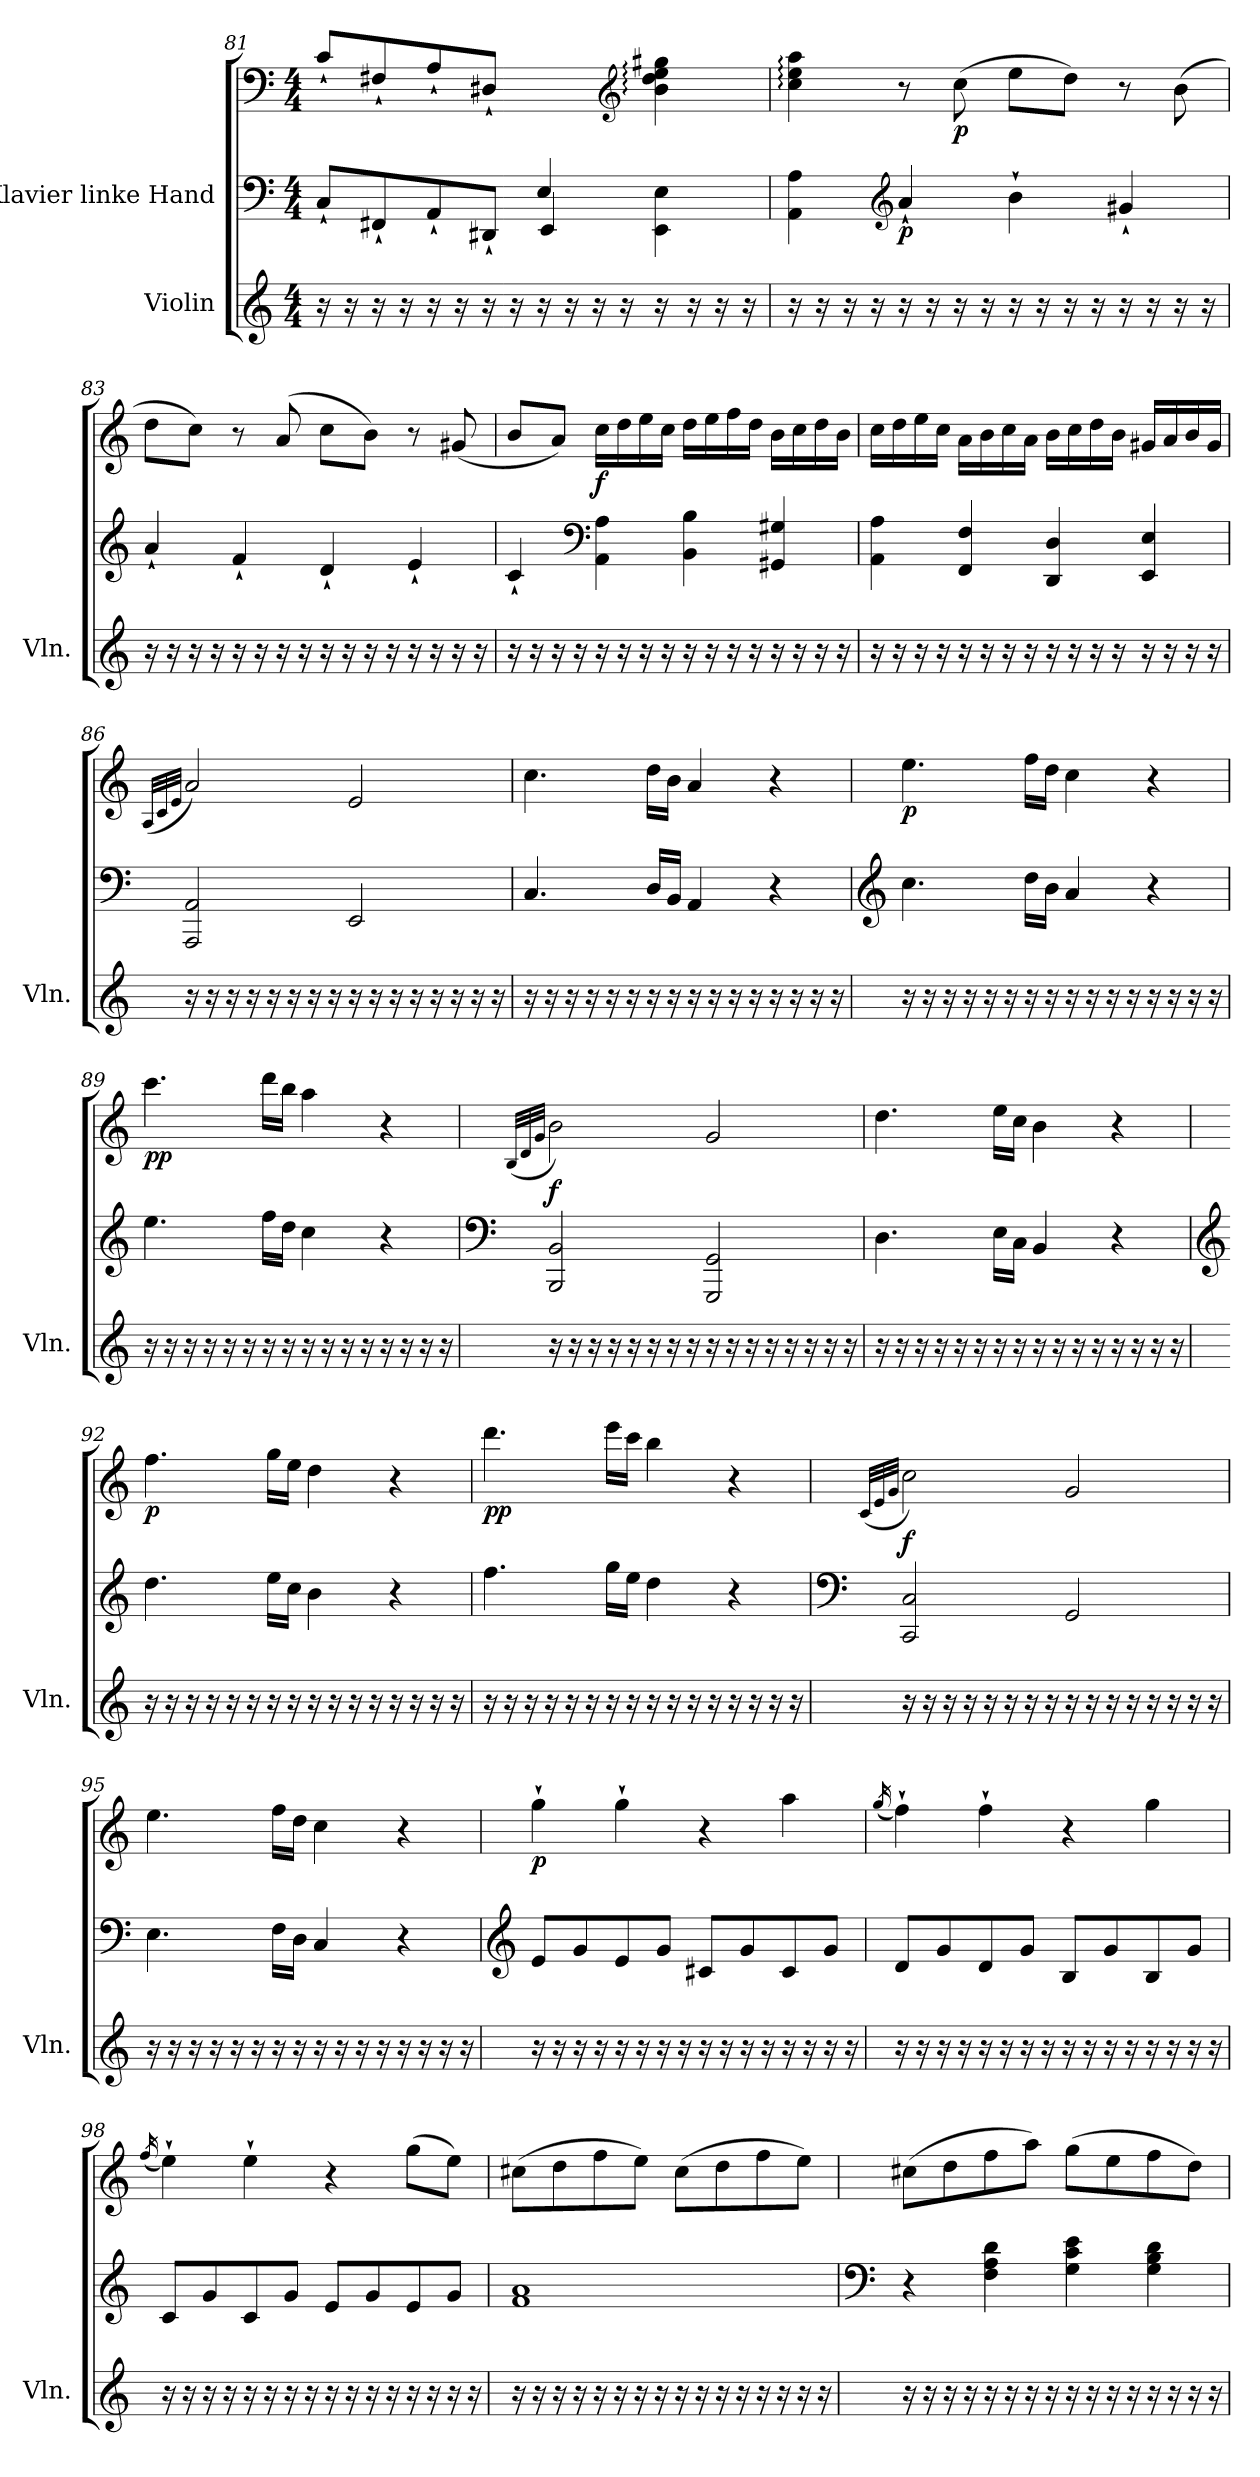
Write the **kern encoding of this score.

**kern	**kern	**kern	**dynam
*part2	*part1	*part1	*part1
*staff3	*staff2	*staff1	*staff1/2
*I"Violin	*I"Klavier linke Hand	*	*
*I'Vln.	*	*	*
*clefG2	*clefF4	*clefF4	*
*k[]	*k[]	*k[]	*
*M4/4	*M4/4	*M4/4	*
=81	=81	=81	=81
*	*^	*	*
16r	2ryy	8C`/L	8c`/L	.
16r	.	.	.	.
16r	.	8FF#X`/	8F#X`/	.
16r	.	.	.	.
16r	.	8AA`/	8A`/	.
16r	.	.	.	.
16r	.	8DD#X`/J	8D#X`/J	.
16r	.	.	.	.
16r	4E/	4EE/	4ryy	.
16r	.	.	.	.
16r	.	.	.	.
16r	.	.	.	.
*	*	*	*clefG2	*
16r	4ryy	4EE\ 4E\	4b\: 4dd\: 4ee\: 4gg#X\:	.
16r	.	.	.	.
16r	.	.	.	.
16r	.	.	.	.
*	*v	*v	*	*
!!LO:LB:g=z
=82	=82	=82	=82
16r	4AA\ 4A\	4cc\: 4ee\: 4aa\:	.
16r	.	.	.
16r	.	.	.
16r	.	.	.
*	*clefG2	*	*
!	!	!	!LO:DY:b=2
16r	4a`/	8r	p
16r	.	.	.
!	!	!	!LO:DY:b
16r	.	(>8cc\	p
16r	.	.	.
16r	4b`\	8ee\L	.
16r	.	.	.
16r	.	8dd\J)	.
16r	.	.	.
16r	4g#X`/	8r	.
16r	.	.	.
16r	.	(>8b\	.
16r	.	.	.
=83	=83	=83	=83
16r	4a`/	8dd\L	.
16r	.	.	.
16r	.	8cc\J)	.
16r	.	.	.
16r	4f`/	8r	.
16r	.	.	.
16r	.	(>8a/	.
16r	.	.	.
16r	4d`/	8cc\L	.
16r	.	.	.
16r	.	8b\J)	.
16r	.	.	.
16r	4e`/	8r	.
16r	.	.	.
16r	.	(<8g#X/	.
16r	.	.	.
=84	=84	=84	=84
16r	4c`/	8b/L	.
16r	.	.	.
16r	.	8a/J)	.
16r	.	.	.
*	*clefF4	*	*
!	!	!	!LO:DY:b
16r	4AA\ 4A\	16cc\LL	f
16r	.	16dd\	.
16r	.	16ee\	.
16r	.	16cc\JJ	.
16r	4BB\ 4B\	16dd\LL	.
16r	.	16ee\	.
16r	.	16ff\	.
16r	.	16dd\JJ	.
16r	4GG#X/ 4G#X/	16b\LL	.
16r	.	16cc\	.
16r	.	16dd\	.
16r	.	16b\JJ	.
!!LO:LB:g=z
=85	=85	=85	=85
16r	4AA\ 4A\	16cc\LL	.
16r	.	16dd\	.
16r	.	16ee\	.
16r	.	16cc\JJ	.
16r	4FF/ 4F/	16a\LL	.
16r	.	16b\	.
16r	.	16cc\	.
16r	.	16a\JJ	.
16r	4DD/ 4D/	16b\LL	.
16r	.	16cc\	.
16r	.	16dd\	.
16r	.	16b\JJ	.
16r	4EE/ 4E/	16g#X/LL	.
16r	.	16a/	.
16r	.	16b/	.
16r	.	16g#/JJ	.
=86	=86	=86	=86
.	.	(<32qA/LLL	.
.	.	32qc/	.
.	.	32qe/JJJ	.
16r	2AAA/ 2AA/	2a/)	.
16r	.	.	.
16r	.	.	.
16r	.	.	.
16r	.	.	.
16r	.	.	.
16r	.	.	.
16r	.	.	.
16r	2EE/	2e/	.
16r	.	.	.
16r	.	.	.
16r	.	.	.
16r	.	.	.
16r	.	.	.
16r	.	.	.
16r	.	.	.
=87	=87	=87	=87
16r	4.C/	4.cc\	.
16r	.	.	.
16r	.	.	.
16r	.	.	.
16r	.	.	.
16r	.	.	.
16r	16D/LL	16dd\LL	.
16r	16BB/JJ	16b\JJ	.
16r	4AA/	4a/	.
16r	.	.	.
16r	.	.	.
16r	.	.	.
16r	4r	4r	.
16r	.	.	.
16r	.	.	.
16r	.	.	.
!!LO:LB:g=z
=88	=88	=88	=88
*	*clefG2	*	*
!	!	!	!LO:DY:b
16r	4.cc\	4.ee\	p
16r	.	.	.
16r	.	.	.
16r	.	.	.
16r	.	.	.
16r	.	.	.
16r	16dd\LL	16ff\LL	.
16r	16b\JJ	16dd\JJ	.
16r	4a/	4cc\	.
16r	.	.	.
16r	.	.	.
16r	.	.	.
16r	4r	4r	.
16r	.	.	.
16r	.	.	.
16r	.	.	.
!!LO:PB:g=z
=89	=89	=89	=89
!	!	!	!LO:DY:b
16r	4.ee\	4.ccc\	pp
16r	.	.	.
16r	.	.	.
16r	.	.	.
16r	.	.	.
16r	.	.	.
16r	16ff\LL	16ddd\LL	.
16r	16dd\JJ	16bb\JJ	.
16r	4cc\	4aa\	.
16r	.	.	.
16r	.	.	.
16r	.	.	.
16r	4r	4r	.
16r	.	.	.
16r	.	.	.
16r	.	.	.
=90	=90	=90	=90
*	*clefF4	*	*
.	.	(>32qB/LLL	.
.	.	32qd/	.
.	.	32qg/JJJ	.
!	!	!	!LO:DY:b
16r	2BBB/ 2BB/	2b\)	f
16r	.	.	.
16r	.	.	.
16r	.	.	.
16r	.	.	.
16r	.	.	.
16r	.	.	.
16r	.	.	.
16r	2GGG/ 2GG/	2g/	.
16r	.	.	.
16r	.	.	.
16r	.	.	.
16r	.	.	.
16r	.	.	.
16r	.	.	.
16r	.	.	.
=91	=91	=91	=91
16r	4.D\	4.dd\	.
16r	.	.	.
16r	.	.	.
16r	.	.	.
16r	.	.	.
16r	.	.	.
16r	16E\LL	16ee\LL	.
16r	16C\JJ	16cc\JJ	.
16r	4BB/	4b\	.
16r	.	.	.
16r	.	.	.
16r	.	.	.
16r	4r	4r	.
16r	.	.	.
16r	.	.	.
16r	.	.	.
!!LO:LB:g=z
=92	=92	=92	=92
*	*clefG2	*	*
!	!	!	!LO:DY:b
16r	4.dd\	4.ff\	p
16r	.	.	.
16r	.	.	.
16r	.	.	.
16r	.	.	.
16r	.	.	.
16r	16ee\LL	16gg\LL	.
16r	16cc\JJ	16ee\JJ	.
16r	4b\	4dd\	.
16r	.	.	.
16r	.	.	.
16r	.	.	.
16r	4r	4r	.
16r	.	.	.
16r	.	.	.
16r	.	.	.
=93	=93	=93	=93
!	!	!	!LO:DY:b
16r	4.ff\	4.ddd\	pp
16r	.	.	.
16r	.	.	.
16r	.	.	.
16r	.	.	.
16r	.	.	.
16r	16gg\LL	16eee\LL	.
16r	16ee\JJ	16ccc\JJ	.
16r	4dd\	4bb\	.
16r	.	.	.
16r	.	.	.
16r	.	.	.
16r	4r	4r	.
16r	.	.	.
16r	.	.	.
16r	.	.	.
!!LO:LB:g=z
=94	=94	=94	=94
*	*clefF4	*	*
.	.	(>32qc/LLL	.
.	.	32qe/	.
.	.	32qg/JJJ	.
!	!	!	!LO:DY:b
16r	2CC/ 2C/	2cc\)	f
16r	.	.	.
16r	.	.	.
16r	.	.	.
16r	.	.	.
16r	.	.	.
16r	.	.	.
16r	.	.	.
16r	2GG/	2g/	.
16r	.	.	.
16r	.	.	.
16r	.	.	.
16r	.	.	.
16r	.	.	.
16r	.	.	.
16r	.	.	.
=95	=95	=95	=95
16r	4.E\	4.ee\	.
16r	.	.	.
16r	.	.	.
16r	.	.	.
16r	.	.	.
16r	.	.	.
16r	16F\LL	16ff\LL	.
16r	16D\JJ	16dd\JJ	.
16r	4C/	4cc\	.
16r	.	.	.
16r	.	.	.
16r	.	.	.
16r	4r	4r	.
16r	.	.	.
16r	.	.	.
16r	.	.	.
=96	=96	=96	=96
*	*clefG2	*	*
!	!	!	!LO:DY:b
16r	8e/L	4gg`\	p
16r	.	.	.
16r	8g/	.	.
16r	.	.	.
16r	8e/	4gg`\	.
16r	.	.	.
16r	8g/J	.	.
16r	.	.	.
16r	8c#X/L	4r	.
16r	.	.	.
16r	8g/	.	.
16r	.	.	.
16r	8c#/	4aa\	.
16r	.	.	.
16r	8g/J	.	.
16r	.	.	.
!!LO:LB:g=z
=97	=97	=97	=97
.	.	(<16qgg/	.
16r	8d/L	4ff`\)	.
16r	.	.	.
16r	8g/	.	.
16r	.	.	.
16r	8d/	4ff`\	.
16r	.	.	.
16r	8g/J	.	.
16r	.	.	.
16r	8B/L	4r	.
16r	.	.	.
16r	8g/	.	.
16r	.	.	.
16r	8B/	4gg\	.
16r	.	.	.
16r	8g/J	.	.
16r	.	.	.
!!LO:PB:g=z
=98	=98	=98	=98
.	.	(<16qff/	.
16r	8c/L	4ee`\)	.
16r	.	.	.
16r	8g/	.	.
16r	.	.	.
16r	8c/	4ee`\	.
16r	.	.	.
16r	8g/J	.	.
16r	.	.	.
16r	8e/L	4r	.
16r	.	.	.
16r	8g/	.	.
16r	.	.	.
16r	8e/	(>8gg\L	.
16r	.	.	.
16r	8g/J	8ee\J)	.
16r	.	.	.
=99	=99	=99	=99
16r	1f 1a	(>8cc#X\L	.
16r	.	.	.
16r	.	8dd\	.
16r	.	.	.
16r	.	8ff\	.
16r	.	.	.
16r	.	8ee\J)	.
16r	.	.	.
16r	.	(>8cc#\L	.
16r	.	.	.
16r	.	8dd\	.
16r	.	.	.
16r	.	8ff\	.
16r	.	.	.
16r	.	8ee\J)	.
16r	.	.	.
=100	=100	=100	=100
*	*clefF4	*	*
16r	4r	(>8cc#X\L	.
16r	.	.	.
16r	.	8dd\	.
16r	.	.	.
16r	4F\ 4A\ 4d\	8ff\	.
16r	.	.	.
16r	.	8aa\J)	.
16r	.	.	.
16r	4G\ 4c\ 4e\	(>8gg\L	.
16r	.	.	.
16r	.	8ee\	.
16r	.	.	.
16r	4G\ 4B\ 4d\	8ff\	.
16r	.	.	.
16r	.	8dd\J)	.
16r	.	.	.
=	=	=	=
*-	*-	*-	*-
